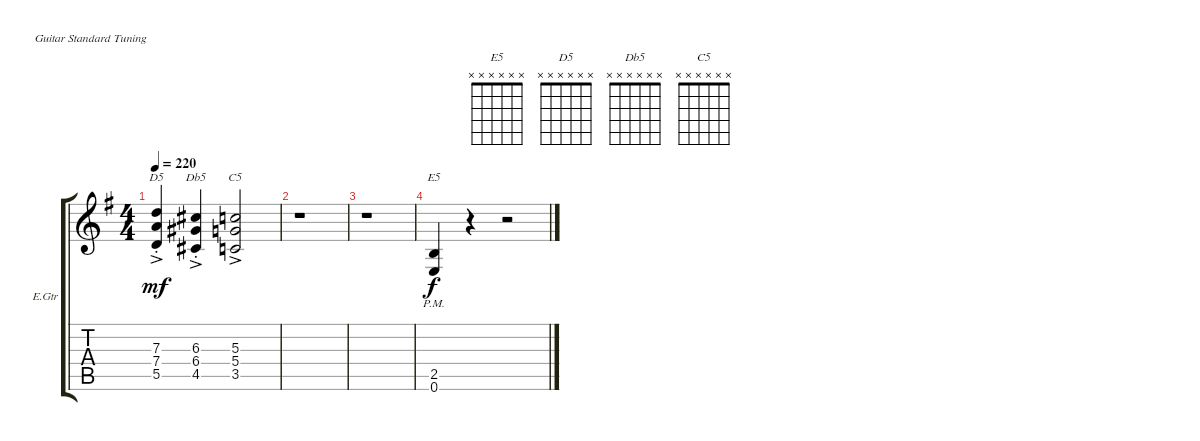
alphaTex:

\bracketExtendMode groupsimilarinstruments
\firstSystemTrackNameOrientation horizontal
\otherSystemsTrackNameOrientation horizontal
\track ("E.Guitar II" "E.Gtr") {instrument distortionguitar}
\staff {score tabs}
\tuning (E4 B3 G3 D3 A2 E2)
\chord ("E5" x x x x x x)
\chord ("D5" x x x x x x)
\chord ("Db5" x x x x x x)
\chord ("C5" x x x x x x)
\ts (4 4)
\tempo 220
\clef g2
\ks g
(7.3{ac st} 7.4{ac st} 5.5{ac st}).4{ch "D5" dy mf} (6.3{ac st} 6.4{ac st} 4.5{ac st}).4{ch "Db5"} (5.3{ac} 5.4{ac} 3.5{ac}).2{ch "C5"} |
r.1 |
r.1 |
(2.5{pm} 0.6{pm}).4{ch "E5" dy f} r.4 r.2
